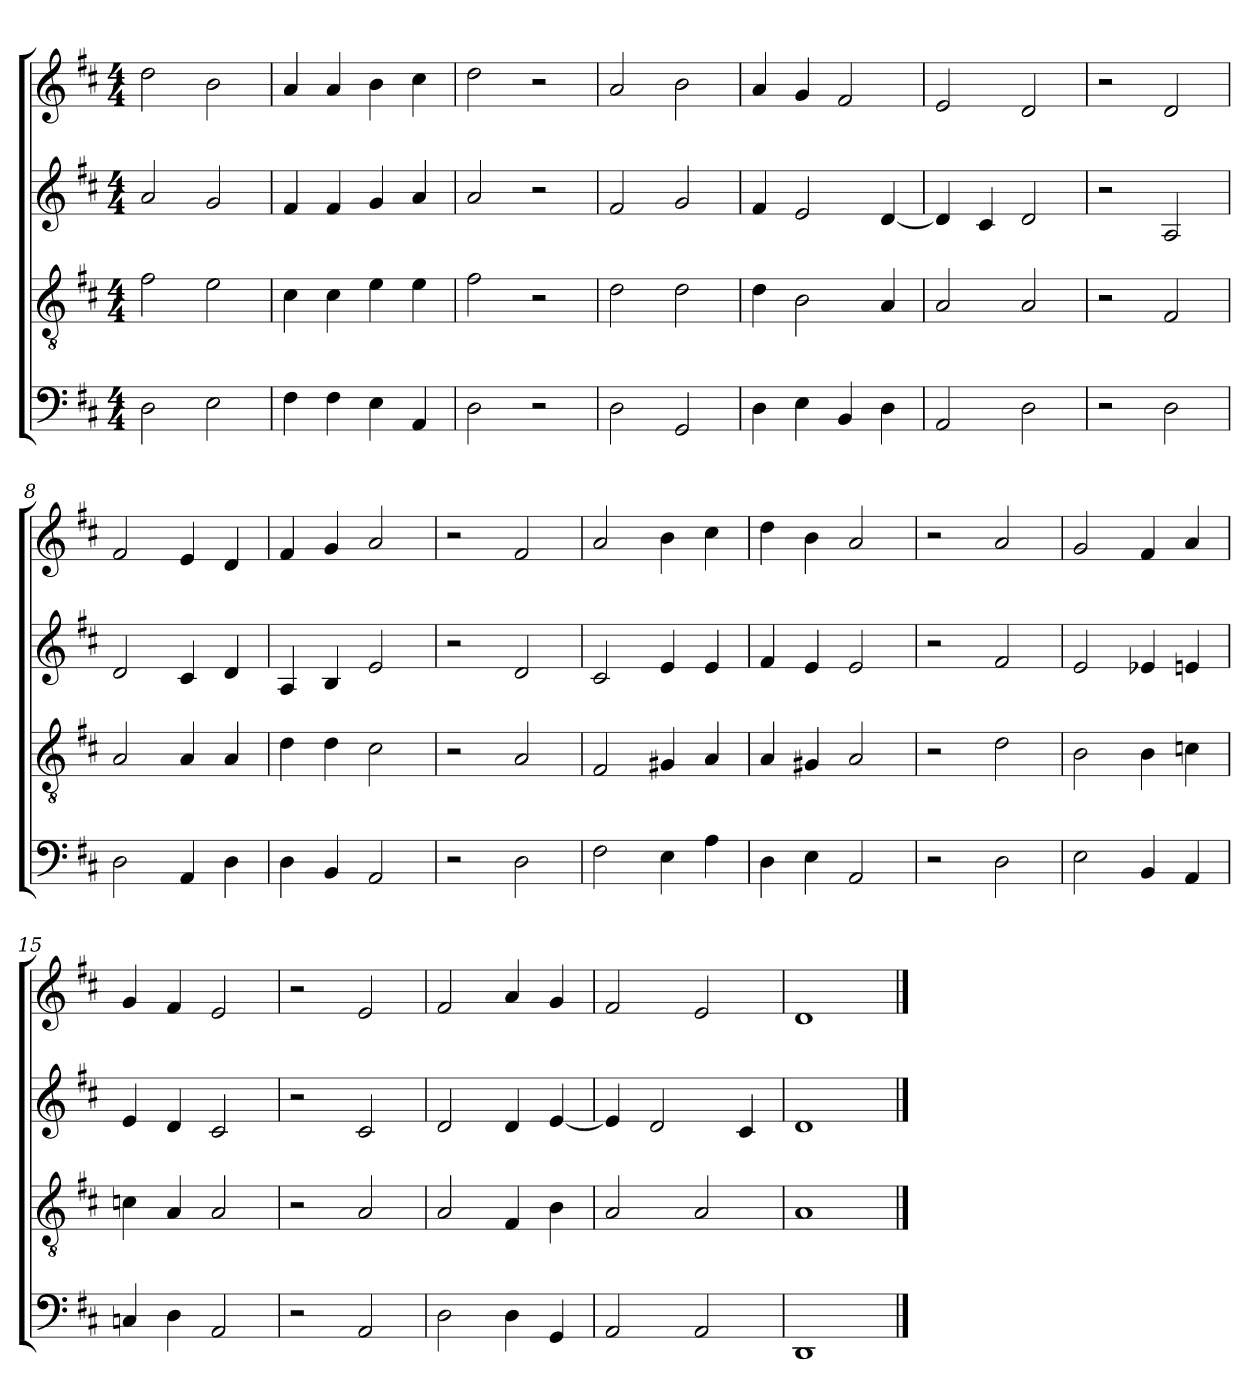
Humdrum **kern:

**kern	**kern	**kern	**kern
*part4	*part3	*part2	*part1
*staff4	*staff3	*staff2	*staff1
*clefF4	*clefGv2	*clefG2	*clefG2
*k[f#c#]	*k[f#c#]	*k[f#c#]	*k[f#c#]
*M4/4	*M4/4	*M4/4	*M4/4
=1	=1	=1	=1
2D	2f#	2a	2dd
2E	2e	2g	2b
=2	=2	=2	=2
4F#	4c#	4f#	4a
4F#	4c#	4f#	4a
4E	4e	4g	4b
4AA	4e	4a	4cc#
=3	=3	=3	=3
2D	2f#	2a	2dd
2r	2r	2r	2r
=4	=4	=4	=4
2D	2d	2f#	2a
2GG	2d	2g	2b
=5	=5	=5	=5
4D	4d	4f#	4a
4E	2B	2e	4g
4BB	.	.	2f#
4D	4A	[4d	.
=6	=6	=6	=6
2AA	2A	4d]	2e
.	.	4c#	.
2D	2A	2d	2d
=7	=7	=7	=7
2r	2r	2r	2r
2D	2F#	2A	2d
=8	=8	=8	=8
2D	2A	2d	2f#
4AA	4A	4c#	4e
4D	4A	4d	4d
=9	=9	=9	=9
4D	4d	4A	4f#
4BB	4d	4B	4g
2AA	2c#	2e	2a
=10	=10	=10	=10
2r	2r	2r	2r
2D	2A	2d	2f#
=11	=11	=11	=11
2F#	2F#	2c#	2a
4E	4G#X	4e	4b
4A	4A	4e	4cc#
=12	=12	=12	=12
4D	4A	4f#	4dd
4E	4G#X	4e	4b
2AA	2A	2e	2a
=13	=13	=13	=13
2r	2r	2r	2r
2D	2d	2f#	2a
=14	=14	=14	=14
2E	2B	2e	2g
4BB	4B	4e-X	4f#
4AA	4cn	4en	4a
=15	=15	=15	=15
4Cn	4cn	4e	4g
4D	4A	4d	4f#
2AA	2A	2c#	2e
=16	=16	=16	=16
2r	2r	2r	2r
2AA	2A	2c#	2e
=17	=17	=17	=17
2D	2A	2d	2f#
4D	4F#	4d	4a
4GG	4B	[4e	4g
=18	=18	=18	=18
2AA	2A	4e]	2f#
.	.	2d	.
2AA	2A	.	2e
.	.	4c#	.
=19	=19	=19	=19
1DD	1A	1d	1d
==	==	==	==
*-	*-	*-	*-
